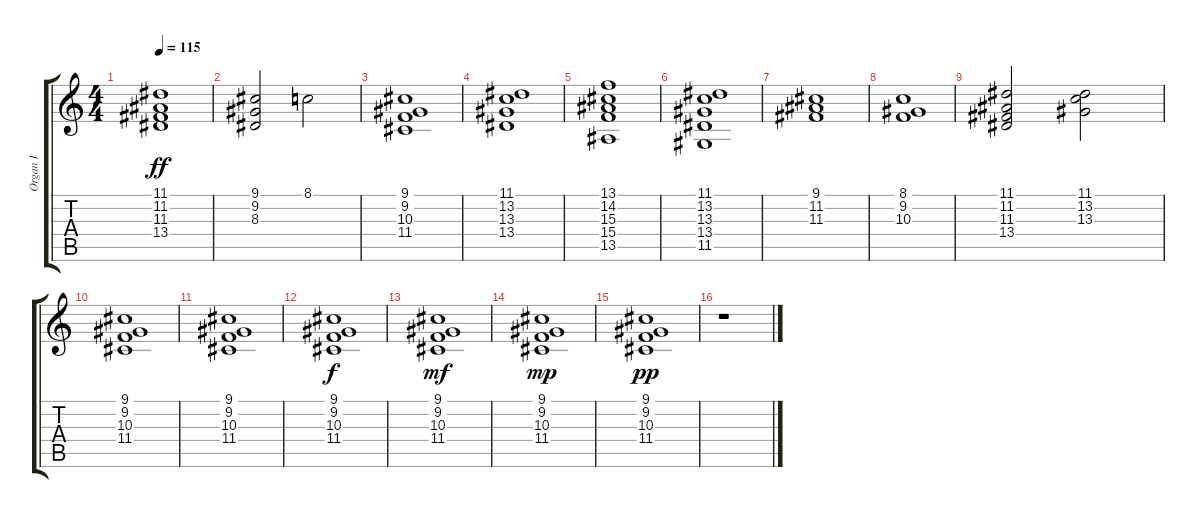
\track ("Organ I" "Organ I") {instrument percussiveorgan}
\staff {score tabs}
\tuning (E4 B3 G3 D3 A2 E2) {hide}
\ts (4 4)
\tempo 115
\clef g2
\ks c
(11.1 11.2 11.3 13.4).1{dy ff} |
(9.1 9.2 8.3).2 8.1.2 |
(9.1 9.2 10.3 11.4).1 |
(11.1 13.2 13.3 13.4).1 |
(13.1 14.2 15.3 15.4 13.5).1 |
(11.1 13.2 13.3 13.4 11.5).1 |
(9.1 11.2 11.3).1 |
(8.1 9.2 10.3).1 |
(11.1 11.2 11.3 13.4).2 (11.1 13.2 13.3).2 |
(9.1 9.2 10.3 11.4).1 |
(9.1 9.2 10.3 11.4).1 |
(9.1 9.2 10.3 11.4).1{dy f} |
(9.1 9.2 10.3 11.4).1{dy mf} |
(9.1 9.2 10.3 11.4).1{dy mp} |
(9.1 9.2 10.3 11.4).1{dy pp} |
r.1
